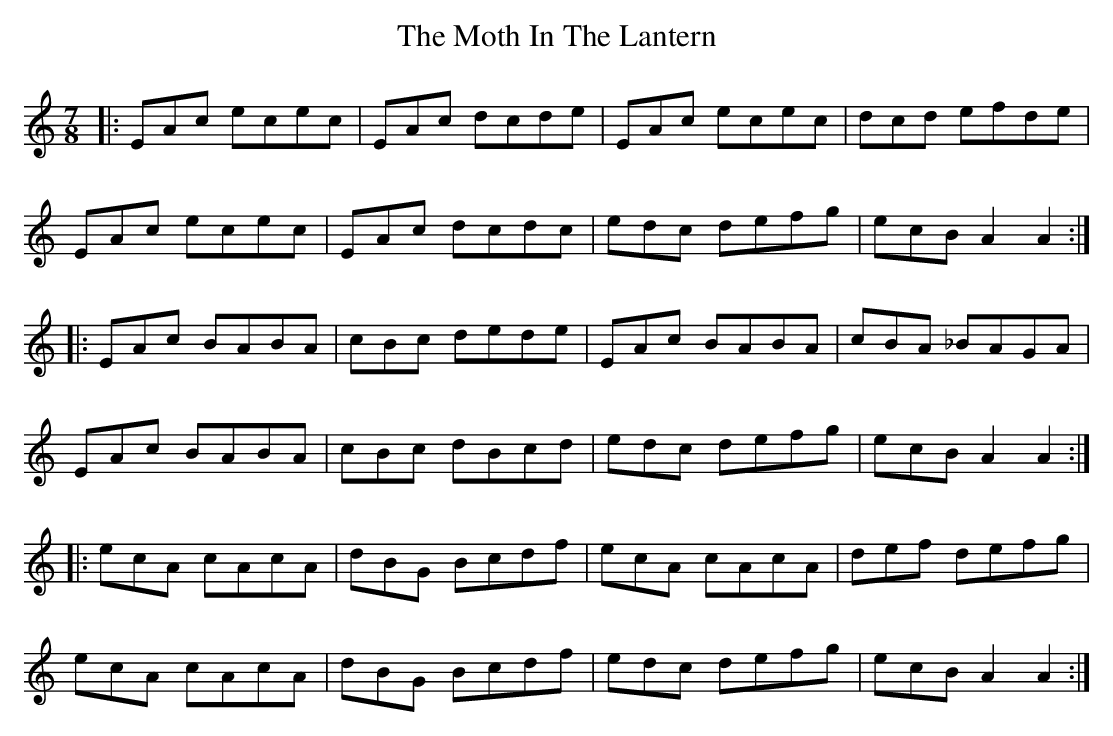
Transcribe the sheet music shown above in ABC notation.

X:1
T: The Moth In The Lantern
M: 6/8
L: 1/8
K: Amin
M: 7/8
|:EAc ecec|EAc dcde|EAc ecec|dcd efde|
EAc ecec|EAc dcdc|edc defg|ecB A2 A2:|
|:EAc BABA|cBc dede|EAc BABA|cBA _BAGA|
EAc BABA|cBc dBcd|edc defg|ecB A2 A2:|
|:ecA cAcA|dBG Bcdf|ecA cAcA|def defg|
ecA cAcA|dBG Bcdf|edc defg|ecB A2 A2:|
